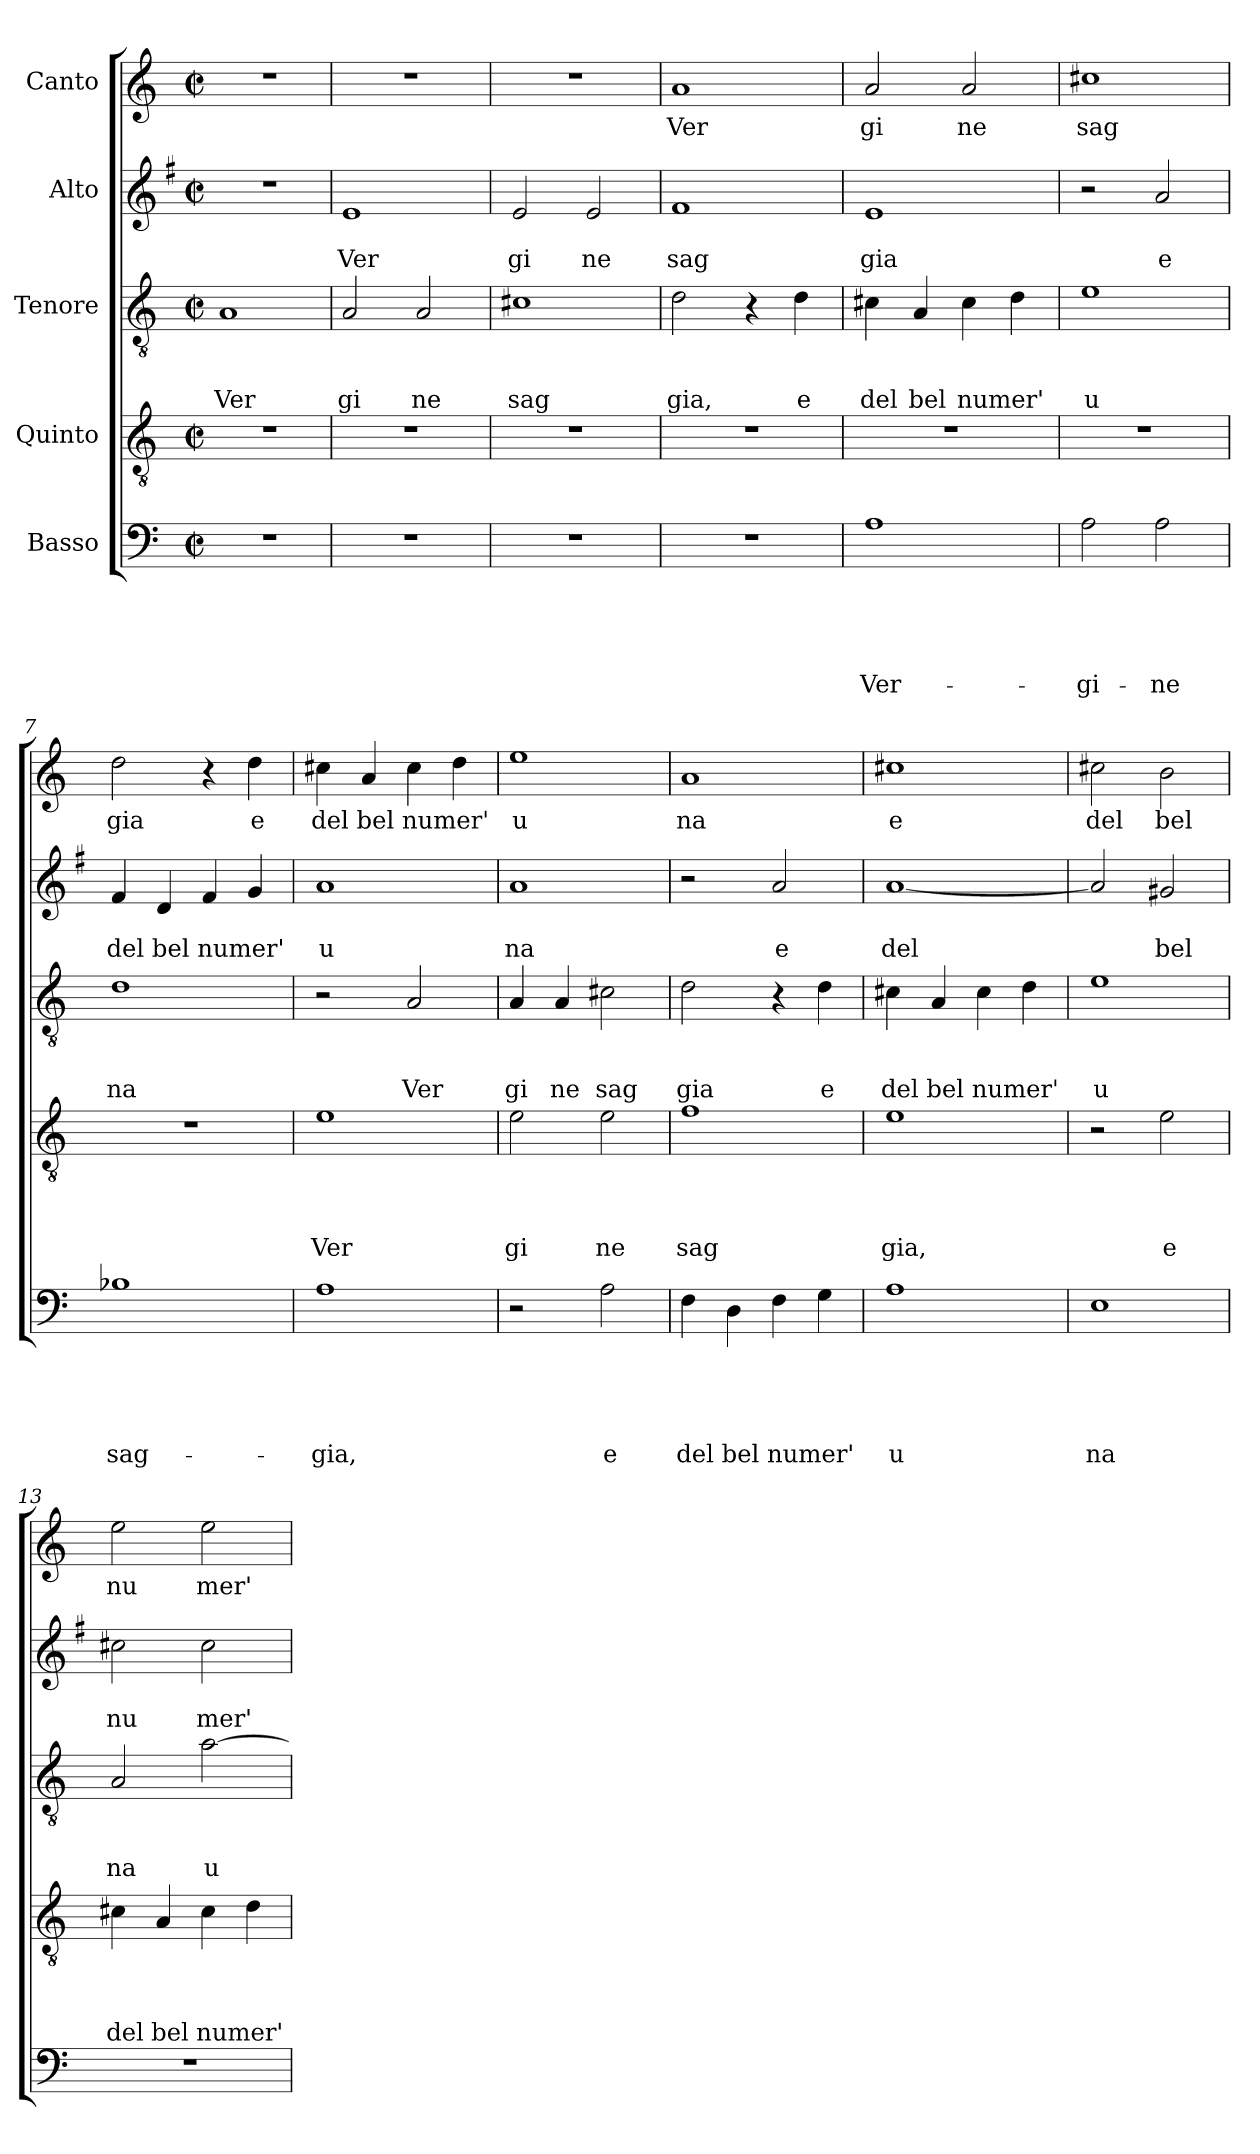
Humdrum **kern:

**kern	**text	**text	**text	**text	**text	**kern	**text	**text	**text	**text	**kern	**text	**text	**text	**kern	**text	**text	**kern	**text
*part5	*part5	*part5	*part5	*part5	*part5	*part4	*part4	*part4	*part4	*part4	*part3	*part3	*part3	*part3	*part2	*part2	*part2	*part1	*part1
*staff5	*staff5	*staff5	*staff5	*staff5	*staff5	*staff4	*staff4	*staff4	*staff4	*staff4	*staff3	*staff3	*staff3	*staff3	*staff2	*staff2	*staff2	*staff1	*staff1
*I"Basso	*	*	*	*	*	*I"Quinto	*	*	*	*	*I"Tenore	*	*	*	*I"Alto	*	*	*I"Canto	*
*clefF4	*	*	*	*	*	*clefGv2	*	*	*	*	*clefGv2	*	*	*	*clefG2	*	*	*clefG2	*
*	*	*	*	*	*	*	*	*	*	*	*	*	*	*	*ITrd-3c-5	*	*	*	*
*k[]	*	*	*	*	*	*k[]	*	*	*	*	*k[]	*	*	*	*k[]	*	*	*k[]	*
*C:	*	*	*	*	*	*C:	*	*	*	*	*C:	*	*	*	*C:	*	*	*C:	*
*M2/2	*	*	*	*	*	*M2/2	*	*	*	*	*M2/2	*	*	*	*M2/2	*	*	*M2/2	*
*met(c|)	*	*	*	*	*	*met(c|)	*	*	*	*	*met(c|)	*	*	*	*met(c|)	*	*	*met(c|)	*
=1	=1	=1	=1	=1	=1	=1	=1	=1	=1	=1	=1	=1	=1	=1	=1	=1	=1	=1	=1
!	!	!	!	!	!	!	!	!	!	!	!	!	!	!LO:LY:b	!	!	!	!	!
1r	.	.	.	.	.	1r	.	.	.	.	1A	.	.	Ver	1r	.	.	1r	.
=2	=2	=2	=2	=2	=2	=2	=2	=2	=2	=2	=2	=2	=2	=2	=2	=2	=2	=2	=2
!	!	!	!	!	!	!	!	!	!	!	!	!	!	!LO:LY:b	!	!	!LO:LY:b	!	!
1r	.	.	.	.	.	1r	.	.	.	.	2A/	.	.	gi	1a	.	Ver	1r	.
!	!	!	!	!	!	!	!	!	!	!	!	!	!	!LO:LY:b	!	!	!	!	!
.	.	.	.	.	.	.	.	.	.	.	2A/	.	.	ne	.	.	.	.	.
=3	=3	=3	=3	=3	=3	=3	=3	=3	=3	=3	=3	=3	=3	=3	=3	=3	=3	=3	=3
!	!	!	!	!	!	!	!	!	!	!	!	!	!	!LO:LY:b	!	!	!LO:LY:b	!	!
1r	.	.	.	.	.	1r	.	.	.	.	1c#X	.	.	sag	2a/	.	gi	1r	.
!	!	!	!	!	!	!	!	!	!	!	!	!	!	!	!	!	!LO:LY:b	!	!
.	.	.	.	.	.	.	.	.	.	.	.	.	.	.	2a/	.	ne	.	.
=4	=4	=4	=4	=4	=4	=4	=4	=4	=4	=4	=4	=4	=4	=4	=4	=4	=4	=4	=4
!	!	!	!	!	!	!	!	!	!	!	!	!	!	!LO:LY:b	!	!	!LO:LY:b	!	!LO:LY:b
1r	.	.	.	.	.	1r	.	.	.	.	2d\	.	.	gia,	1b	.	sag	1a	Ver
.	.	.	.	.	.	.	.	.	.	.	4r	.	.	.	.	.	.	.	.
!	!	!	!	!	!	!	!	!	!	!	!	!	!	!LO:LY:b	!	!	!	!	!
.	.	.	.	.	.	.	.	.	.	.	4d\	.	.	e	.	.	.	.	.
=5	=5	=5	=5	=5	=5	=5	=5	=5	=5	=5	=5	=5	=5	=5	=5	=5	=5	=5	=5
!	!	!	!	!	!LO:LY:b	!	!	!	!	!	!	!	!	!LO:LY:b	!	!	!LO:LY:b	!	!LO:LY:b
1A	.	.	.	.	Ver-	1r	.	.	.	.	4c#\	.	.	del	1a	.	gia	2a/	gi
!	!	!	!	!	!	!	!	!	!	!	!	!	!	!LO:LY:b	!	!	!	!	!
.	.	.	.	.	.	.	.	.	.	.	4A/	.	.	bel	.	.	.	.	.
!	!	!	!	!	!	!	!	!	!	!	!	!	!	!LO:LY:b	!	!	!	!	!LO:LY:b
.	.	.	.	.	.	.	.	.	.	.	4c#\	.	.	numer'	.	.	.	2a/	ne
.	.	.	.	.	.	.	.	.	.	.	4d\	.	.	.	.	.	.	.	.
=6	=6	=6	=6	=6	=6	=6	=6	=6	=6	=6	=6	=6	=6	=6	=6	=6	=6	=6	=6
!	!	!	!	!	!LO:LY:b	!	!	!	!	!	!	!	!	!LO:LY:b	!	!	!	!	!LO:LY:b
2A\	.	.	.	.	-gi-	1r	.	.	.	.	1e	.	.	u	2r	.	.	1cc#X	sag
!	!	!	!	!	!LO:LY:b	!	!	!	!	!	!	!	!	!	!	!	!LO:LY:b	!	!
2A\	.	.	.	.	-ne	.	.	.	.	.	.	.	.	.	2dd/	.	e	.	.
=7	=7	=7	=7	=7	=7	=7	=7	=7	=7	=7	=7	=7	=7	=7	=7	=7	=7	=7	=7
!	!	!	!	!	!LO:LY:b	!	!	!	!	!	!	!	!	!LO:LY:b	!	!	!LO:LY:b	!	!LO:LY:b
1B-X	.	.	.	.	sag-	1r	.	.	.	.	1d	.	.	na	4b/	.	del	2dd\	gia
!	!	!	!	!	!	!	!	!	!	!	!	!	!	!	!	!	!LO:LY:b	!	!
.	.	.	.	.	.	.	.	.	.	.	.	.	.	.	4g/	.	bel	.	.
!	!	!	!	!	!	!	!	!	!	!	!	!	!	!	!	!	!LO:LY:b	!	!
.	.	.	.	.	.	.	.	.	.	.	.	.	.	.	4b/	.	numer'	4r	.
!	!	!	!	!	!	!	!	!	!	!	!	!	!	!	!	!	!	!	!LO:LY:b
.	.	.	.	.	.	.	.	.	.	.	.	.	.	.	4cc/	.	.	4dd\	e
=8	=8	=8	=8	=8	=8	=8	=8	=8	=8	=8	=8	=8	=8	=8	=8	=8	=8	=8	=8
!	!	!	!	!	!LO:LY:b	!	!	!	!	!LO:LY:b	!	!	!	!	!	!	!LO:LY:b	!	!LO:LY:b
1A	.	.	.	.	-gia,	1e	.	.	.	Ver	2r	.	.	.	1dd	.	u	4cc#\	del
!	!	!	!	!	!	!	!	!	!	!	!	!	!	!	!	!	!	!	!LO:LY:b
.	.	.	.	.	.	.	.	.	.	.	.	.	.	.	.	.	.	4a/	bel
!	!	!	!	!	!	!	!	!	!	!	!	!	!	!LO:LY:b	!	!	!	!	!LO:LY:b
.	.	.	.	.	.	.	.	.	.	.	2A/	.	.	Ver	.	.	.	4cc#\	numer'
.	.	.	.	.	.	.	.	.	.	.	.	.	.	.	.	.	.	4dd\	.
!!LO:LB:g=z
=9	=9	=9	=9	=9	=9	=9	=9	=9	=9	=9	=9	=9	=9	=9	=9	=9	=9	=9	=9
!	!	!	!	!	!	!	!	!	!	!LO:LY:b	!	!	!	!LO:LY:b	!	!	!LO:LY:b	!	!LO:LY:b
2r	.	.	.	.	.	2e\	.	.	.	gi	4A/	.	.	gi	1dd	.	na	1ee	u
!	!	!	!	!	!	!	!	!	!	!	!	!	!	!LO:LY:b	!	!	!	!	!
.	.	.	.	.	.	.	.	.	.	.	4A/	.	.	ne	.	.	.	.	.
!	!	!	!	!	!LO:LY:b	!	!	!	!	!LO:LY:b	!	!	!	!LO:LY:b	!	!	!	!	!
2A\	.	.	.	.	e	2e\	.	.	.	ne	2c#X\	.	.	sag	.	.	.	.	.
=10	=10	=10	=10	=10	=10	=10	=10	=10	=10	=10	=10	=10	=10	=10	=10	=10	=10	=10	=10
!	!	!	!	!	!LO:LY:b	!	!	!	!	!LO:LY:b	!	!	!	!LO:LY:b	!	!	!	!	!LO:LY:b
4F\	.	.	.	.	del	1f	.	.	.	sag	2d\	.	.	gia	2r	.	.	1a	na
!	!	!	!	!	!LO:LY:b	!	!	!	!	!	!	!	!	!	!	!	!	!	!
4D\	.	.	.	.	bel	.	.	.	.	.	.	.	.	.	.	.	.	.	.
!	!	!	!	!	!LO:LY:b	!	!	!	!	!	!	!	!	!	!	!	!LO:LY:b	!	!
4F\	.	.	.	.	numer'	.	.	.	.	.	4r	.	.	.	2dd/	.	e	.	.
!	!	!	!	!	!	!	!	!	!	!	!	!	!	!LO:LY:b	!	!	!	!	!
4G\	.	.	.	.	.	.	.	.	.	.	4d\	.	.	e	.	.	.	.	.
=11	=11	=11	=11	=11	=11	=11	=11	=11	=11	=11	=11	=11	=11	=11	=11	=11	=11	=11	=11
!	!	!	!	!	!LO:LY:b	!	!	!	!	!LO:LY:b	!	!	!	!LO:LY:b	!	!	!LO:LY:b	!	!LO:LY:b
1A	.	.	.	.	u	1e	.	.	.	gia,	4c#\	.	.	del	[<1dd	.	del	1cc#	e
!	!	!	!	!	!	!	!	!	!	!	!	!	!	!LO:LY:b	!	!	!	!	!
.	.	.	.	.	.	.	.	.	.	.	4A/	.	.	bel	.	.	.	.	.
!	!	!	!	!	!	!	!	!	!	!	!	!	!	!LO:LY:b	!	!	!	!	!
.	.	.	.	.	.	.	.	.	.	.	4c#\	.	.	numer'	.	.	.	.	.
.	.	.	.	.	.	.	.	.	.	.	4d\	.	.	.	.	.	.	.	.
=12	=12	=12	=12	=12	=12	=12	=12	=12	=12	=12	=12	=12	=12	=12	=12	=12	=12	=12	=12
!	!	!	!	!	!LO:LY:b	!	!	!	!	!	!	!	!	!LO:LY:b	!	!	!	!	!LO:LY:b
1E	.	.	.	.	na	2r	.	.	.	.	1e	.	.	u	2dd/]	.	.	2cc#\	del
!	!	!	!	!	!	!	!	!	!	!LO:LY:b	!	!	!	!	!	!	!LO:LY:b	!	!LO:LY:b
.	.	.	.	.	.	2e\	.	.	.	e	.	.	.	.	2cc#/	.	bel	2b\	bel
=13	=13	=13	=13	=13	=13	=13	=13	=13	=13	=13	=13	=13	=13	=13	=13	=13	=13	=13	=13
!	!	!	!	!	!	!	!	!	!	!LO:LY:b	!	!	!	!LO:LY:b	!	!	!LO:LY:b	!	!LO:LY:b
1r	.	.	.	.	.	4c#\	.	.	.	del	2A/	.	.	na	2ff#\	.	nu	2ee\	nu
!	!	!	!	!	!	!	!	!	!	!LO:LY:b	!	!	!	!	!	!	!	!	!
.	.	.	.	.	.	4A/	.	.	.	bel	.	.	.	.	.	.	.	.	.
!	!	!	!	!	!	!	!	!	!	!LO:LY:b	!	!	!	!LO:LY:b	!	!	!LO:LY:b	!	!LO:LY:b
.	.	.	.	.	.	4c#\	.	.	.	numer'	[>2a\	.	.	u-	2ff#\	.	mer'	2ee\	mer'
.	.	.	.	.	.	4d\	.	.	.	.	.	.	.	.	.	.	.	.	.
=	=	=	=	=	=	=	=	=	=	=	=	=	=	=	=	=	=	=	=
*-	*-	*-	*-	*-	*-	*-	*-	*-	*-	*-	*-	*-	*-	*-	*-	*-	*-	*-	*-
